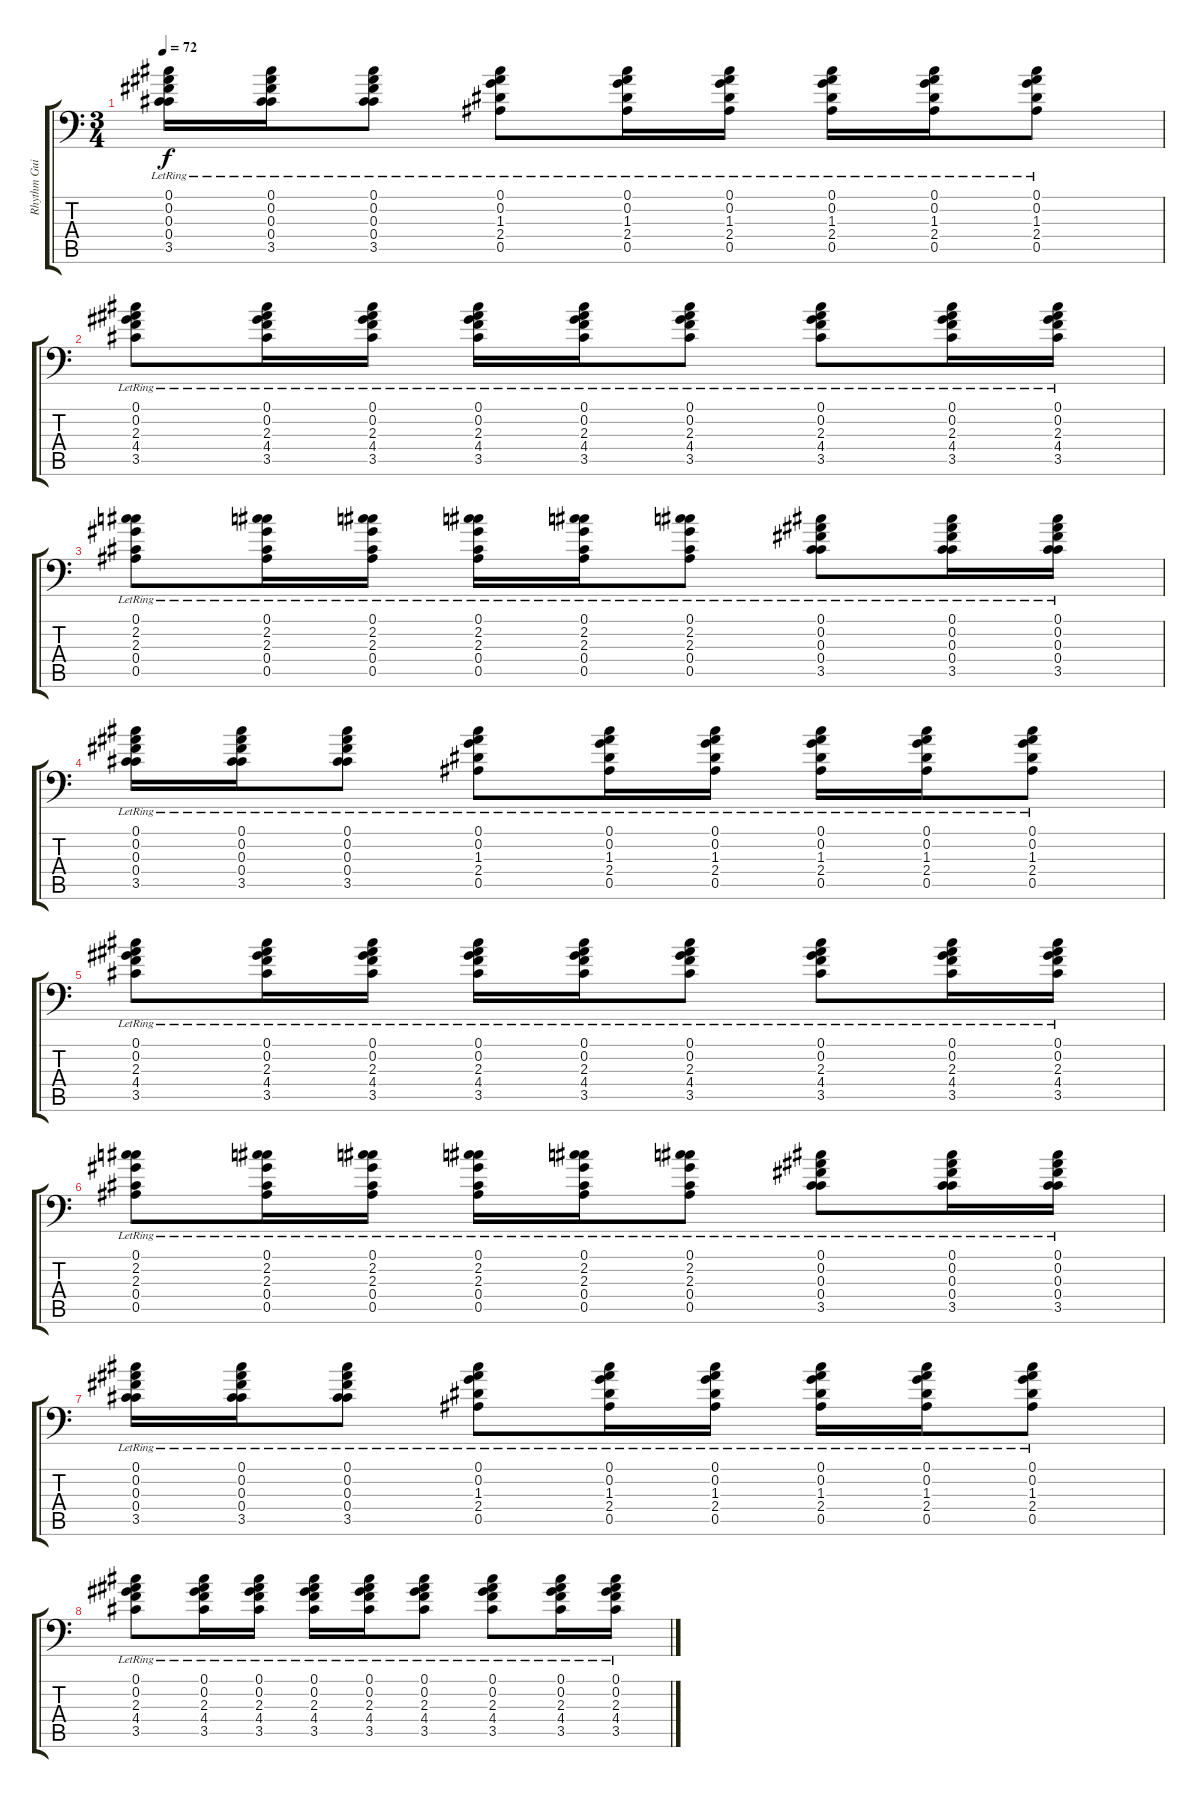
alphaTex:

\track ("Rhythm Guitar 1" "Rhythm Gui") {instrument acousticguitarsteel}
\staff {score tabs}
\tuning (Db4 Bb3 Gb3 Db3 Bb2 Bb1) {hide}
\ts (3 4)
\tempo 72
\clef f4
\ks c
(0.1{lr} 0.2{lr} 0.3{lr} 0.4{lr} 3.5{lr}).16{dy f} (0.1{lr} 0.2{lr} 0.3{lr} 0.4{lr} 3.5{lr}).16 (0.1{lr} 0.2{lr} 0.3{lr} 0.4{lr} 3.5{lr}).8 (0.1{lr} 0.2{lr} 1.3{lr} 2.4{lr} 0.5{lr}).8 (0.1{lr} 0.2{lr} 1.3{lr} 2.4{lr} 0.5{lr}).16 (0.1{lr} 0.2{lr} 1.3{lr} 2.4{lr} 0.5{lr}).16 (0.1{lr} 0.2{lr} 1.3{lr} 2.4{lr} 0.5{lr}).16 (0.1{lr} 0.2{lr} 1.3{lr} 2.4{lr} 0.5{lr}).16 (0.1{lr} 0.2{lr} 1.3{lr} 2.4{lr} 0.5{lr}).8 |
(0.1{lr} 0.2{lr} 2.3{lr} 4.4{lr} 3.5{lr}).8 (0.1{lr} 0.2{lr} 2.3{lr} 4.4{lr} 3.5{lr}).16 (0.1{lr} 0.2{lr} 2.3{lr} 4.4{lr} 3.5{lr}).16 (0.1{lr} 0.2{lr} 2.3{lr} 4.4{lr} 3.5{lr}).16 (0.1{lr} 0.2{lr} 2.3{lr} 4.4{lr} 3.5{lr}).16 (0.1{lr} 0.2{lr} 2.3{lr} 4.4{lr} 3.5{lr}).8 (0.1{lr} 0.2{lr} 2.3{lr} 4.4{lr} 3.5{lr}).8 (0.1{lr} 0.2{lr} 2.3{lr} 4.4{lr} 3.5{lr}).16 (0.1{lr} 0.2{lr} 2.3{lr} 4.4{lr} 3.5{lr}).16 |
(0.1{lr} 2.2{lr} 2.3{lr} 0.4{lr} 0.5{lr}).8 (0.1{lr} 2.2{lr} 2.3{lr} 0.4{lr} 0.5{lr}).16 (0.1{lr} 2.2{lr} 2.3{lr} 0.4{lr} 0.5{lr}).16 (0.1{lr} 2.2{lr} 2.3{lr} 0.4{lr} 0.5{lr}).16 (0.1{lr} 2.2{lr} 2.3{lr} 0.4{lr} 0.5{lr}).16 (0.1{lr} 2.2{lr} 2.3{lr} 0.4{lr} 0.5{lr}).8 (0.1{lr} 0.2{lr} 0.3{lr} 0.4{lr} 3.5{lr}).8 (0.1{lr} 0.2{lr} 0.3{lr} 0.4{lr} 3.5{lr}).16 (0.1{lr} 0.2{lr} 0.3{lr} 0.4{lr} 3.5{lr}).16 |
(0.1{lr} 0.2{lr} 0.3{lr} 0.4{lr} 3.5{lr}).16 (0.1{lr} 0.2{lr} 0.3{lr} 0.4{lr} 3.5{lr}).16 (0.1{lr} 0.2{lr} 0.3{lr} 0.4{lr} 3.5{lr}).8 (0.1{lr} 0.2{lr} 1.3{lr} 2.4{lr} 0.5{lr}).8 (0.1{lr} 0.2{lr} 1.3{lr} 2.4{lr} 0.5{lr}).16 (0.1{lr} 0.2{lr} 1.3{lr} 2.4{lr} 0.5{lr}).16 (0.1{lr} 0.2{lr} 1.3{lr} 2.4{lr} 0.5{lr}).16 (0.1{lr} 0.2{lr} 1.3{lr} 2.4{lr} 0.5{lr}).16 (0.1{lr} 0.2{lr} 1.3{lr} 2.4{lr} 0.5{lr}).8 |
(0.1{lr} 0.2{lr} 2.3{lr} 4.4{lr} 3.5{lr}).8 (0.1{lr} 0.2{lr} 2.3{lr} 4.4{lr} 3.5{lr}).16 (0.1{lr} 0.2{lr} 2.3{lr} 4.4{lr} 3.5{lr}).16 (0.1{lr} 0.2{lr} 2.3{lr} 4.4{lr} 3.5{lr}).16 (0.1{lr} 0.2{lr} 2.3{lr} 4.4{lr} 3.5{lr}).16 (0.1{lr} 0.2{lr} 2.3{lr} 4.4{lr} 3.5{lr}).8 (0.1{lr} 0.2{lr} 2.3{lr} 4.4{lr} 3.5{lr}).8 (0.1{lr} 0.2{lr} 2.3{lr} 4.4{lr} 3.5{lr}).16 (0.1{lr} 0.2{lr} 2.3{lr} 4.4{lr} 3.5{lr}).16 |
(0.1{lr} 2.2{lr} 2.3{lr} 0.4{lr} 0.5{lr}).8 (0.1{lr} 2.2{lr} 2.3{lr} 0.4{lr} 0.5{lr}).16 (0.1{lr} 2.2{lr} 2.3{lr} 0.4{lr} 0.5{lr}).16 (0.1{lr} 2.2{lr} 2.3{lr} 0.4{lr} 0.5{lr}).16 (0.1{lr} 2.2{lr} 2.3{lr} 0.4{lr} 0.5{lr}).16 (0.1{lr} 2.2{lr} 2.3{lr} 0.4{lr} 0.5{lr}).8 (0.1{lr} 0.2{lr} 0.3{lr} 0.4{lr} 3.5{lr}).8 (0.1{lr} 0.2{lr} 0.3{lr} 0.4{lr} 3.5{lr}).16 (0.1{lr} 0.2{lr} 0.3{lr} 0.4{lr} 3.5{lr}).16 |
(0.1{lr} 0.2{lr} 0.3{lr} 0.4{lr} 3.5{lr}).16 (0.1{lr} 0.2{lr} 0.3{lr} 0.4{lr} 3.5{lr}).16 (0.1{lr} 0.2{lr} 0.3{lr} 0.4{lr} 3.5{lr}).8 (0.1{lr} 0.2{lr} 1.3{lr} 2.4{lr} 0.5{lr}).8 (0.1{lr} 0.2{lr} 1.3{lr} 2.4{lr} 0.5{lr}).16 (0.1{lr} 0.2{lr} 1.3{lr} 2.4{lr} 0.5{lr}).16 (0.1{lr} 0.2{lr} 1.3{lr} 2.4{lr} 0.5{lr}).16 (0.1{lr} 0.2{lr} 1.3{lr} 2.4{lr} 0.5{lr}).16 (0.1{lr} 0.2{lr} 1.3{lr} 2.4{lr} 0.5{lr}).8 |
(0.1{lr} 0.2{lr} 2.3{lr} 4.4{lr} 3.5{lr}).8 (0.1{lr} 0.2{lr} 2.3{lr} 4.4{lr} 3.5{lr}).16 (0.1{lr} 0.2{lr} 2.3{lr} 4.4{lr} 3.5{lr}).16 (0.1{lr} 0.2{lr} 2.3{lr} 4.4{lr} 3.5{lr}).16 (0.1{lr} 0.2{lr} 2.3{lr} 4.4{lr} 3.5{lr}).16 (0.1{lr} 0.2{lr} 2.3{lr} 4.4{lr} 3.5{lr}).8 (0.1{lr} 0.2{lr} 2.3{lr} 4.4{lr} 3.5{lr}).8 (0.1{lr} 0.2{lr} 2.3{lr} 4.4{lr} 3.5{lr}).16 (0.1{lr} 0.2{lr} 2.3{lr} 4.4{lr} 3.5{lr}).16
